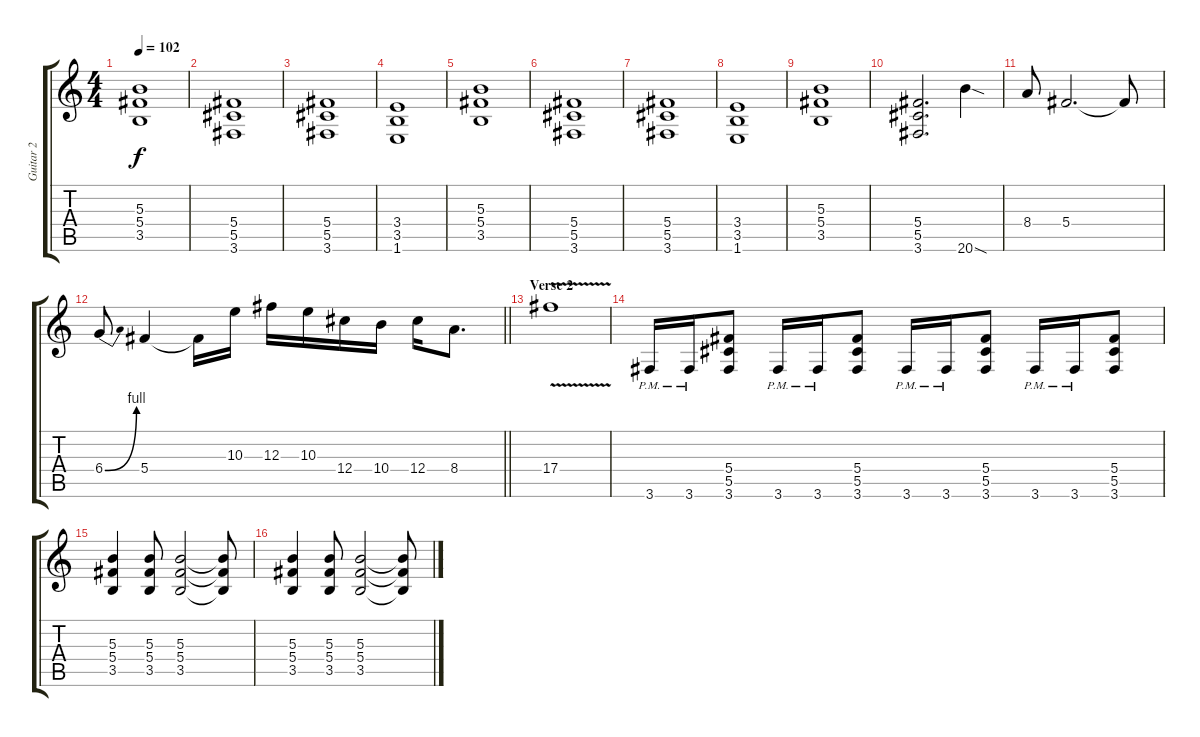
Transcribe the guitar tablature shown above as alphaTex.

\track ("Guitar 2" "Guitar 2") {instrument distortionguitar}
\staff {score tabs}
\tuning (Eb4 Bb3 Gb3 Db3 Ab2 Eb2) {hide}
\ts (4 4)
\tempo 102
\clef g2
\ks c
(5.3 5.4 3.5).1{dy f} |
(5.4 5.5 3.6).1 |
(5.4 5.5 3.6).1 |
(3.4 3.5 1.6).1 |
(5.3 5.4 3.5).1 |
(5.4 5.5 3.6).1 |
(5.4 5.5 3.6).1 |
(3.4 3.5 1.6).1 |
(5.3 5.4 3.5).1 |
(5.4 5.5 3.6).2{d} 20.6{sod}.4 |
8.4.8 5.4.2{d} 5.4{t}.8 |
\barLineRight lightlight
6.4{be (bend 0 0 60 4)}.8 5.4.4 5.4{t}.16 10.3.16 12.3.16 10.3.16 12.4.16 10.4.16 12.4.16 8.4.8{d} |
\section ("" "Verse 2")
17.4{v}.1 |
3.6{pm}.16 3.6{pm}.16 (5.4 5.5 3.6).8 3.6{pm}.16 3.6{pm}.16 (5.4 5.5 3.6).8 3.6{pm}.16 3.6{pm}.16 (5.4 5.5 3.6).8 3.6{pm}.16 3.6{pm}.16 (5.4 5.5 3.6).8 |
(5.3 5.4 3.5).4 (5.3 5.4 3.5).8 (5.3 5.4 3.5).2 (5.3{t} 5.4{t} 3.5{t}).8 |
(5.3 5.4 3.5).4 (5.3 5.4 3.5).8 (5.3 5.4 3.5).2 (5.3{t} 5.4{t} 3.5{t}).8
